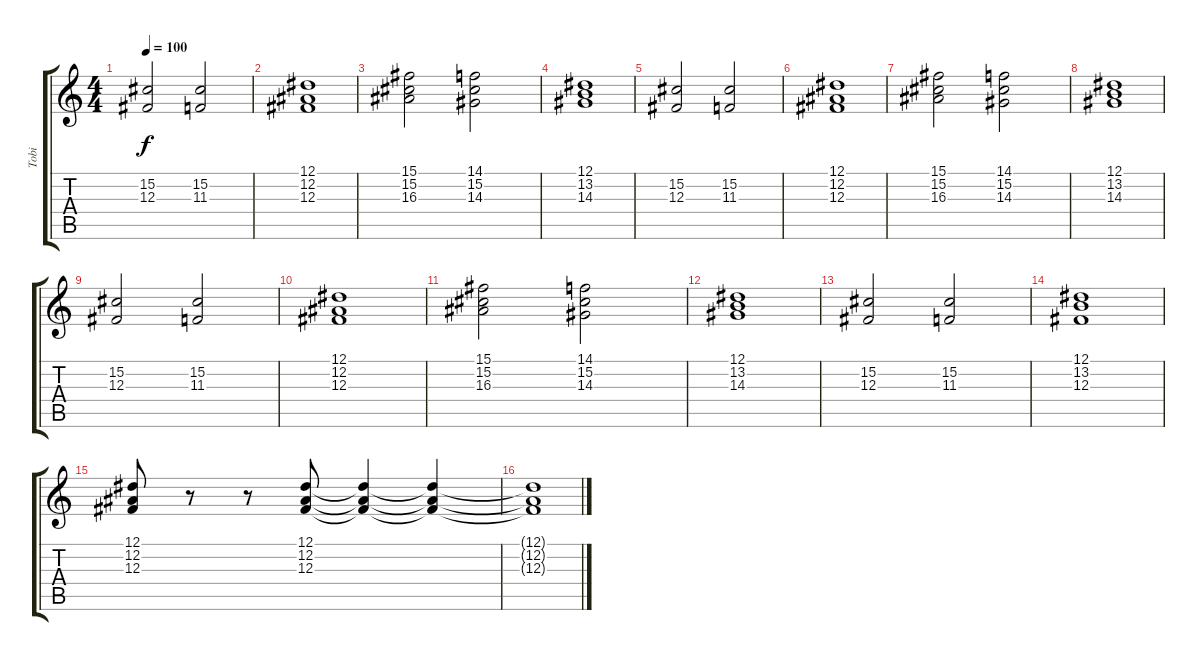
\track ("Tobi" "Tobi") {instrument stringensemble1}
\staff {score tabs}
\tuning (Eb4 Bb3 Gb3 Db3 Ab2 Eb2) {hide}
\ts (4 4)
\tempo 100
\clef g2
\ks c
(15.2 12.3).2{dy f} (15.2 11.3).2 |
(12.1 12.2 12.3).1 |
(15.1 15.2 16.3).2 (14.1 15.2 14.3).2 |
(12.1 13.2 14.3).1 |
(15.2 12.3).2 (15.2 11.3).2 |
(12.1 12.2 12.3).1 |
(15.1 15.2 16.3).2 (14.1 15.2 14.3).2 |
(12.1 13.2 14.3).1 |
(15.2 12.3).2 (15.2 11.3).2 |
(12.1 12.2 12.3).1 |
(15.1 15.2 16.3).2 (14.1 15.2 14.3).2 |
(12.1 13.2 14.3).1 |
(15.2 12.3).2 (15.2 11.3).2 |
(12.1 13.2 12.3).1 |
(12.1 12.2 12.3).8 r.8 r.8 (12.1 12.2 12.3).8 (12.1{t} 12.2{t} 12.3{t}).4 (12.1{t} 12.2{t} 12.3{t}).4 |
(12.1{t} 12.2{t} 12.3{t}).1
